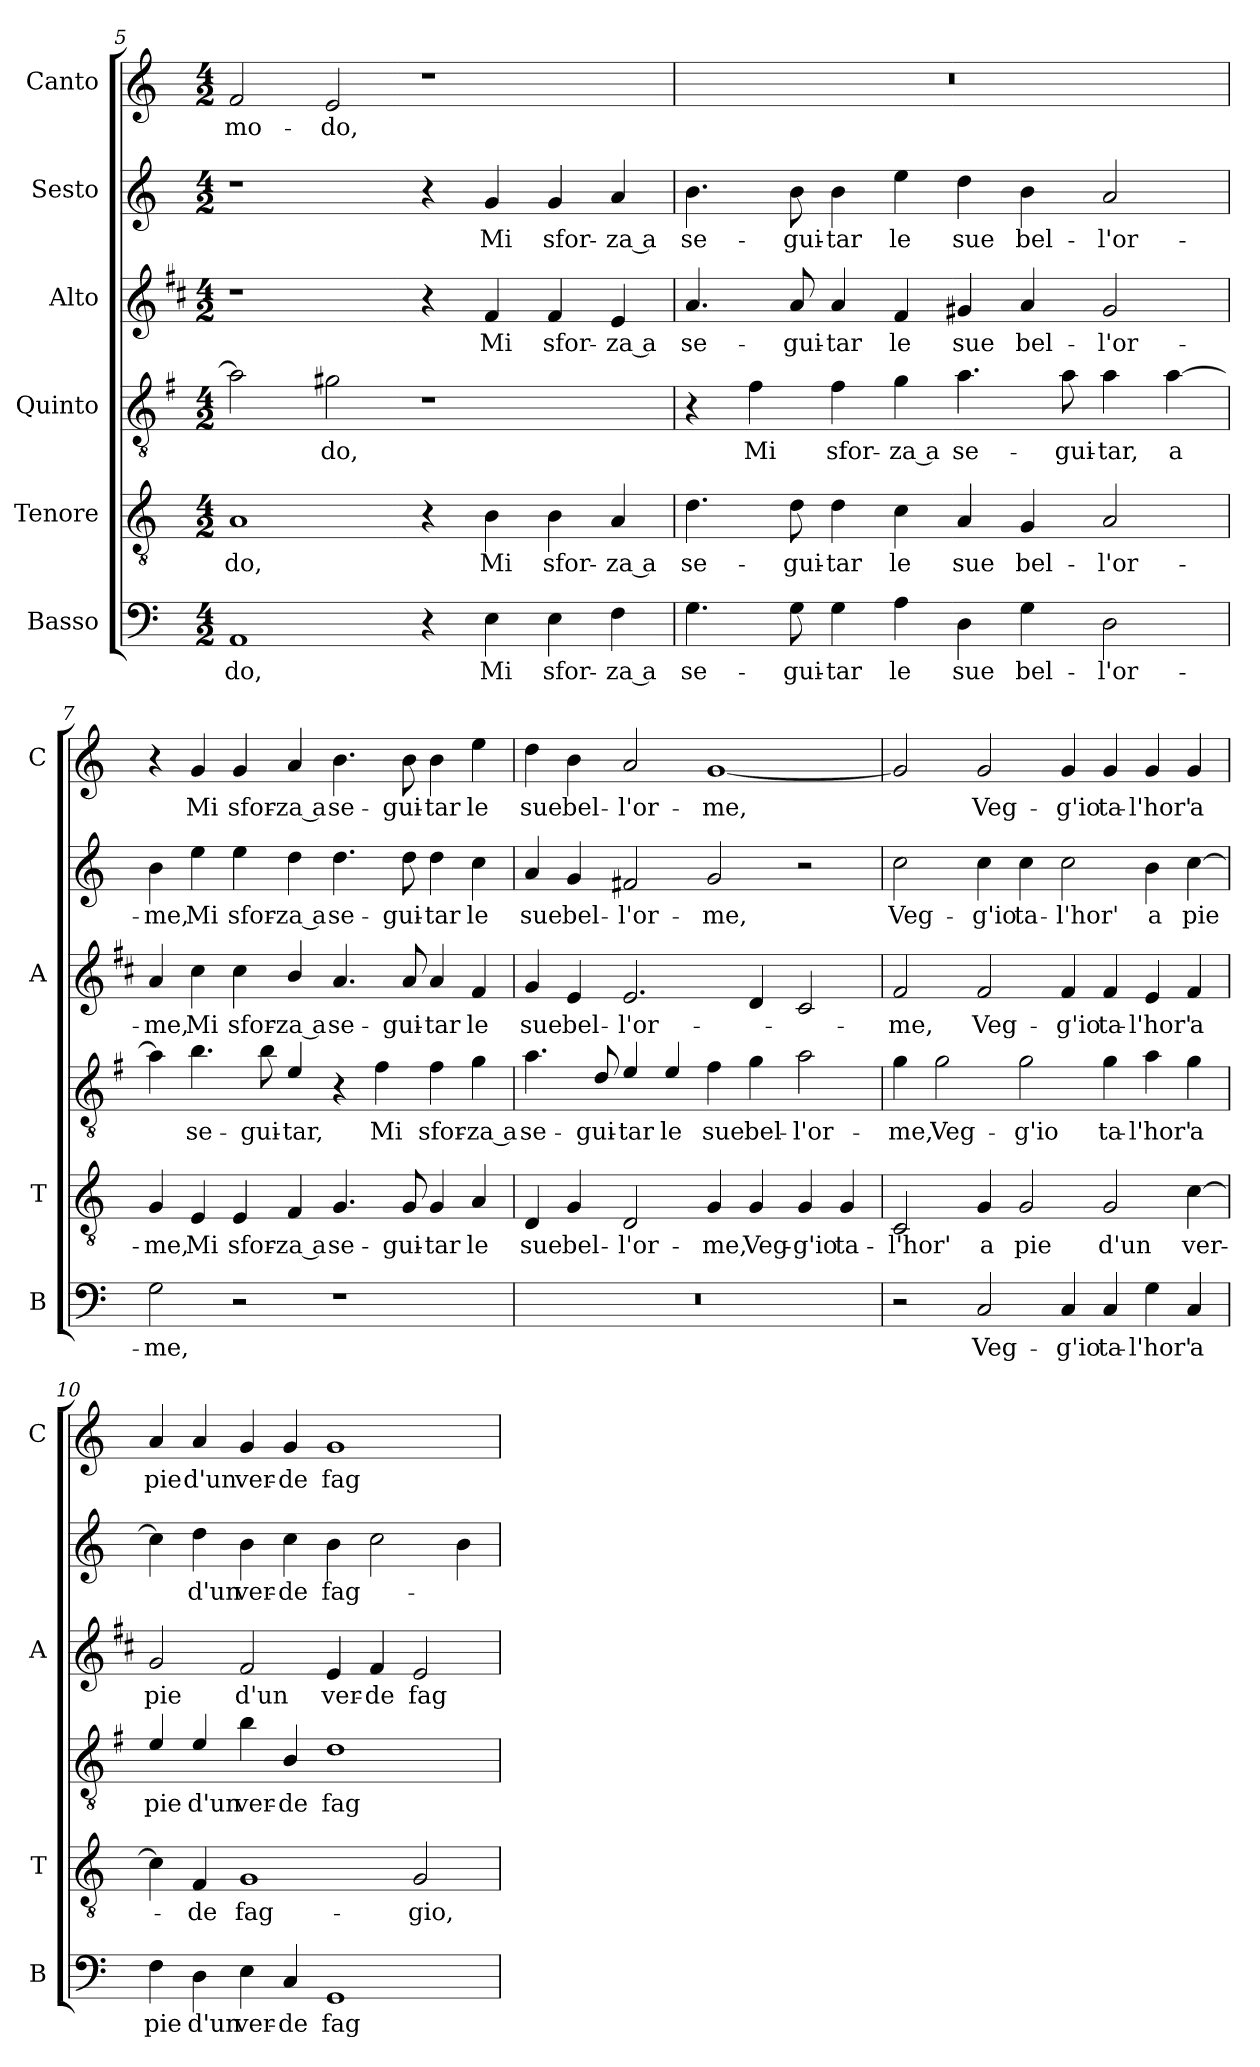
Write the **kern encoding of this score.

**kern	**text	**kern	**text	**kern	**text	**kern	**text	**kern	**text	**kern	**text
*part6	*part6	*part5	*part5	*part4	*part4	*part3	*part3	*part2	*part2	*part1	*part1
*staff6	*staff6	*staff5	*staff5	*staff4	*staff4	*staff3	*staff3	*staff2	*staff2	*staff1	*staff1
*I"Basso	*	*I"Tenore	*	*I"Quinto	*	*I"Alto	*	*I"Sesto	*	*I"Canto	*
*I'B	*	*I'T	*	*	*	*I'A	*	*	*	*I'C	*
*clefF4	*	*clefGv2	*	*clefGv2	*	*clefG2	*	*clefG2	*	*clefG2	*
*	*	*	*	*ITrd4c7	*	*ITrd1c2	*	*	*	*	*
*k[]	*	*k[]	*	*k[]	*	*k[]	*	*k[]	*	*k[]	*
*C:	*	*C:	*	*C:	*	*C:	*	*C:	*	*C:	*
*M4/2	*	*M4/2	*	*M4/2	*	*M4/2	*	*M4/2	*	*M4/2	*
=5	=5	=5	=5	=5	=5	=5	=5	=5	=5	=5	=5
!	!LO:LY:b	!	!LO:LY:b	!	!	!	!	!	!	!	!LO:LY:b
1AA	-do,	1A	-do,	2d\]	.	1r	.	1r	.	2f/	mo-
!	!	!	!	!	!LO:LY:b	!	!	!	!	!	!LO:LY:b
.	.	.	.	2c#X\	-do,	.	.	.	.	2e/	-do,
4r	.	4r	.	1r	.	4r	.	4r	.	1r	.
!	!LO:LY:b	!	!LO:LY:b	!	!	!	!LO:LY:b	!	!LO:LY:b	!	!
4E\	Mi	4B\	Mi	.	.	4e/	Mi	4g/	Mi	.	.
!	!LO:LY:b	!	!LO:LY:b	!	!	!	!LO:LY:b	!	!LO:LY:b	!	!
4E\	sfor-	4B\	sfor-	.	.	4e/	sfor-	4g/	sfor-	.	.
!	!LO:LY:b	!	!LO:LY:b	!	!	!	!LO:LY:b	!	!LO:LY:b	!	!
4F\	-za a	4A/	-za a	.	.	4d/	-za a	4a/	-za a	.	.
=6	=6	=6	=6	=6	=6	=6	=6	=6	=6	=6	=6
!	!LO:LY:b	!	!LO:LY:b	!	!	!	!LO:LY:b	!	!LO:LY:b	!	!
4.G\	se-	4.d\	se-	4r	.	4.g/	se-	4.b\	se-	0r	.
!	!	!	!	!	!LO:LY:b	!	!	!	!	!	!
.	.	.	.	4B\	Mi	.	.	.	.	.	.
!	!LO:LY:b	!	!LO:LY:b	!	!	!	!LO:LY:b	!	!LO:LY:b	!	!
8G\	-gui-	8d\	-gui-	.	.	8g/	-gui-	8b\	-gui-	.	.
!	!LO:LY:b	!	!LO:LY:b	!	!LO:LY:b	!	!LO:LY:b	!	!LO:LY:b	!	!
4G\	-tar	4d\	-tar	4B\	sfor-	4g/	-tar	4b\	-tar	.	.
!	!LO:LY:b	!	!LO:LY:b	!	!LO:LY:b	!	!LO:LY:b	!	!LO:LY:b	!	!
4A\	le	4c\	le	4c\	-za a	4e/	le	4ee\	le	.	.
!	!LO:LY:b	!	!LO:LY:b	!	!LO:LY:b	!	!LO:LY:b	!	!LO:LY:b	!	!
4D\	sue	4A/	sue	4.d\	se-	4f#X/	sue	4dd\	sue	.	.
!	!LO:LY:b	!	!LO:LY:b	!	!	!	!LO:LY:b	!	!LO:LY:b	!	!
4G\	bel-	4G/	bel-	.	.	4g/	bel-	4b\	bel-	.	.
!	!	!	!	!	!LO:LY:b	!	!	!	!	!	!
.	.	.	.	8d\	-gui-	.	.	.	.	.	.
!	!LO:LY:b	!	!LO:LY:b	!	!LO:LY:b	!	!LO:LY:b	!	!LO:LY:b	!	!
2D\	-l'or-	2A/	-l'or-	4d\	-tar,	2f#/	-l'or-	2a/	-l'or-	.	.
!	!	!	!	!	!LO:LY:b	!	!	!	!	!	!
.	.	.	.	[4d\	a	.	.	.	.	.	.
=7	=7	=7	=7	=7	=7	=7	=7	=7	=7	=7	=7
!	!LO:LY:b	!	!LO:LY:b	!	!	!	!LO:LY:b	!	!LO:LY:b	!	!
2G\	-me,	4G/	-me,	4d\]	.	4g/	-me,	4b\	-me,	4r	.
!	!	!	!LO:LY:b	!	!LO:LY:b	!	!LO:LY:b	!	!LO:LY:b	!	!LO:LY:b
.	.	4E/	Mi	4.e\	se-	4b\	Mi	4ee\	Mi	4g/	Mi
!	!	!	!LO:LY:b	!	!	!	!LO:LY:b	!	!LO:LY:b	!	!LO:LY:b
2r	.	4E/	sfor-	.	.	4b\	sfor-	4ee\	sfor-	4g/	sfor-
!	!	!	!	!	!LO:LY:b	!	!	!	!	!	!
.	.	.	.	8e\	-gui-	.	.	.	.	.	.
!	!	!	!LO:LY:b	!	!LO:LY:b	!	!LO:LY:b	!	!LO:LY:b	!	!LO:LY:b
.	.	4F/	-za a	4A/	-tar,	4a/	-za a	4dd\	-za a	4a/	-za a
!	!	!	!LO:LY:b	!	!	!	!LO:LY:b	!	!LO:LY:b	!	!LO:LY:b
1r	.	4.G/	se-	4r	.	4.g/	se-	4.dd\	se-	4.b\	se-
!	!	!	!	!	!LO:LY:b	!	!	!	!	!	!
.	.	.	.	4B\	Mi	.	.	.	.	.	.
!	!	!	!LO:LY:b	!	!	!	!LO:LY:b	!	!LO:LY:b	!	!LO:LY:b
.	.	8G/	-gui-	.	.	8g/	-gui-	8dd\	-gui-	8b\	-gui-
!	!	!	!LO:LY:b	!	!LO:LY:b	!	!LO:LY:b	!	!LO:LY:b	!	!LO:LY:b
.	.	4G/	-tar	4B\	sfor-	4g/	-tar	4dd\	-tar	4b\	-tar
!	!	!	!LO:LY:b	!	!LO:LY:b	!	!LO:LY:b	!	!LO:LY:b	!	!LO:LY:b
.	.	4A/	le	4c\	-za a	4e/	le	4cc\	le	4ee\	le
!!LO:PB:g=z
=8	=8	=8	=8	=8	=8	=8	=8	=8	=8	=8	=8
!	!	!	!LO:LY:b	!	!LO:LY:b	!	!LO:LY:b	!	!LO:LY:b	!	!LO:LY:b
0r	.	4D/	sue	4.d\	se-	4f/	sue	4a/	sue	4dd\	sue
!	!	!	!LO:LY:b	!	!	!	!LO:LY:b	!	!LO:LY:b	!	!LO:LY:b
.	.	4G/	bel-	.	.	4d/	bel-	4g/	bel-	4b\	bel-
!	!	!	!	!	!LO:LY:b	!	!	!	!	!	!
.	.	.	.	8G/	-gui-	.	.	.	.	.	.
!	!	!	!LO:LY:b	!	!LO:LY:b	!	!LO:LY:b	!	!LO:LY:b	!	!LO:LY:b
.	.	2D/	-l'or-	4A/	-tar	2.d/	-l'or-	2f#X/	-l'or-	2a/	-l'or-
!	!	!	!	!	!LO:LY:b	!	!	!	!	!	!
.	.	.	.	4A/	le	.	.	.	.	.	.
!	!	!	!LO:LY:b	!	!LO:LY:b	!	!	!	!LO:LY:b	!	!LO:LY:b
.	.	4G/	-me,	4B\	sue	.	.	2g/	-me,	[1g	-me,
!	!	!	!LO:LY:b	!	!LO:LY:b	!	!	!	!	!	!
.	.	4G/	Veg-	4c\	bel-	4c/	.	.	.	.	.
!	!	!	!LO:LY:b	!	!LO:LY:b	!	!	!	!	!	!
.	.	4G/	-g'io	2d\	-l'or-	2B/	.	2r	.	.	.
!	!	!	!LO:LY:b	!	!	!	!	!	!	!	!
.	.	4G/	ta-	.	.	.	.	.	.	.	.
=9	=9	=9	=9	=9	=9	=9	=9	=9	=9	=9	=9
!	!	!	!LO:LY:b	!	!LO:LY:b	!	!LO:LY:b	!	!LO:LY:b	!	!
2r	.	2C/	-l'hor'	4c\	-me,	2e/	-me,	2cc\	Veg-	2g/]	.
!	!	!	!	!	!LO:LY:b	!	!	!	!	!	!
.	.	.	.	2c\	Veg-	.	.	.	.	.	.
!	!LO:LY:b	!	!LO:LY:b	!	!	!	!LO:LY:b	!	!LO:LY:b	!	!LO:LY:b
2C/	Veg-	4G/	a	.	.	2e/	Veg-	4cc\	-g'io	2g/	Veg-
!	!	!	!LO:LY:b	!	!LO:LY:b	!	!	!	!LO:LY:b	!	!
.	.	2G/	pie	2c\	-g'io	.	.	4cc\	ta-	.	.
!	!LO:LY:b	!	!	!	!	!	!LO:LY:b	!	!LO:LY:b	!	!LO:LY:b
4C/	-g'io	.	.	.	.	4e/	-g'io	2cc\	-l'hor'	4g/	-g'io
!	!LO:LY:b	!	!LO:LY:b	!	!LO:LY:b	!	!LO:LY:b	!	!	!	!LO:LY:b
4C/	ta-	2G/	d'un	4c\	ta-	4e/	ta-	.	.	4g/	ta-
!	!LO:LY:b	!	!	!	!LO:LY:b	!	!LO:LY:b	!	!LO:LY:b	!	!LO:LY:b
4G\	-l'hor'	.	.	4d\	-l'hor'	4d/	-l'hor'	4b\	a	4g/	-l'hor'
!	!LO:LY:b	!	!LO:LY:b	!	!LO:LY:b	!	!LO:LY:b	!	!LO:LY:b	!	!LO:LY:b
4C/	a	[4c\	ver-	4c\	a	4e/	a	[4cc\	pie	4g/	a
=10	=10	=10	=10	=10	=10	=10	=10	=10	=10	=10	=10
!	!LO:LY:b	!	!	!	!LO:LY:b	!	!LO:LY:b	!	!	!	!LO:LY:b
4F\	pie	4c\]	.	4A/	pie	2f/	pie	4cc\]	.	4a/	pie
!	!LO:LY:b	!	!LO:LY:b	!	!LO:LY:b	!	!	!	!LO:LY:b	!	!LO:LY:b
4D\	d'un	4F/	-de	4A/	d'un	.	.	4dd\	d'un	4a/	d'un
!	!LO:LY:b	!	!LO:LY:b	!	!LO:LY:b	!	!LO:LY:b	!	!LO:LY:b	!	!LO:LY:b
4E\	ver-	1G	fag-	4e\	ver-	2e/	d'un	4b\	ver-	4g/	ver-
!	!LO:LY:b	!	!	!	!LO:LY:b	!	!	!	!LO:LY:b	!	!LO:LY:b
4C/	-de	.	.	4E/	-de	.	.	4cc\	-de	4g/	-de
!	!LO:LY:b	!	!	!	!LO:LY:b	!	!LO:LY:b	!	!LO:LY:b	!	!LO:LY:b
1GG	fag-	.	.	1G	fag-	4d/	ver-	4b\	fag-	1g	fag-
!	!	!	!	!	!	!	!LO:LY:b	!	!	!	!
.	.	.	.	.	.	4e/	-de	2cc\	.	.	.
!	!	!	!LO:LY:b	!	!	!	!LO:LY:b	!	!	!	!
.	.	2G/	-gio,	.	.	2d/	fag-	.	.	.	.
.	.	.	.	.	.	.	.	4b\	.	.	.
=	=	=	=	=	=	=	=	=	=	=	=
*-	*-	*-	*-	*-	*-	*-	*-	*-	*-	*-	*-
